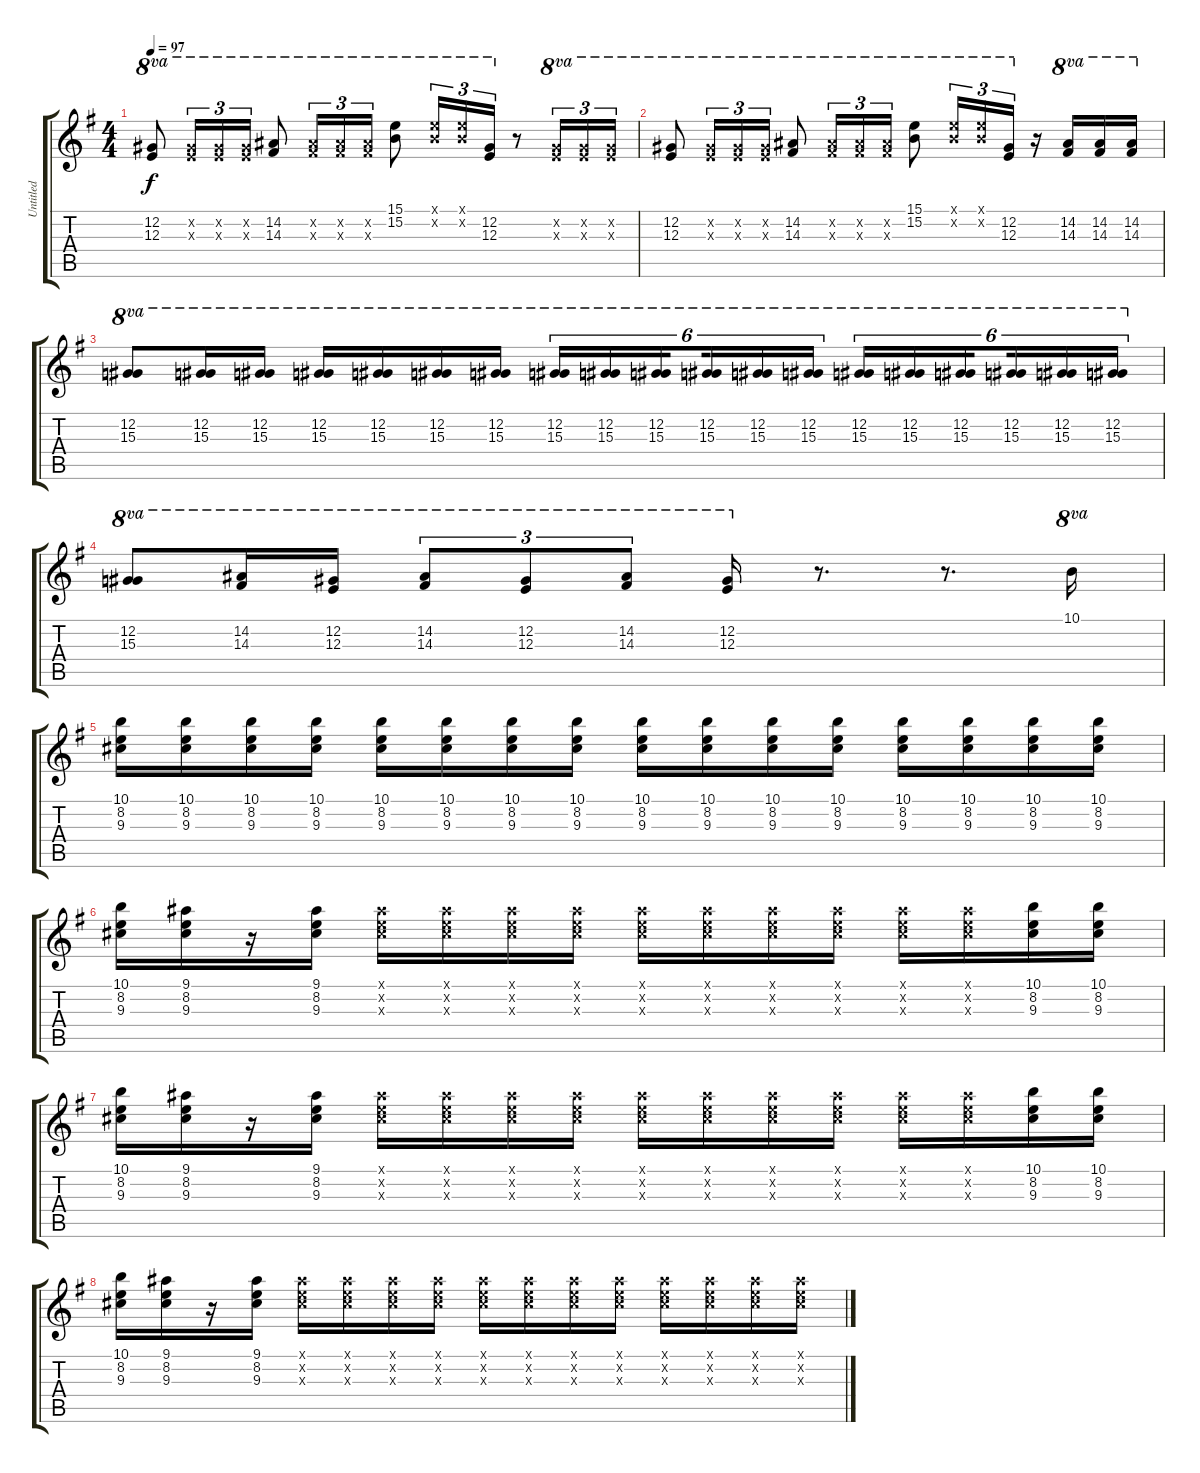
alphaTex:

\track ("Untitled" "Untitled") {instrument distortionguitar}
\staff {score tabs}
\tuning (Db4 Ab3 E3 B2 Gb2 Db2) {hide}
\ts (4 4)
\tempo 97
\clef g2
\ks g
(12.2 12.3).8{ot 8va dy f} (12.2{x} 12.3{x}).16{tu (3 2) ot 8va} (12.2{x} 12.3{x}).16{tu (3 2) ot 8va} (12.2{x} 12.3{x}).16{tu (3 2) ot 8va} (14.2 14.3).8{ot 8va} (14.2{x} 14.3{x}).16{tu (3 2) ot 8va} (14.2{x} 14.3{x}).16{tu (3 2) ot 8va} (14.2{x} 14.3{x}).16{tu (3 2) ot 8va} (15.1 15.2).8{ot 8va} (15.1{x} 15.2{x}).16{tu (3 2) ot 8va} (15.1{x} 15.2{x}).16{tu (3 2) ot 8va} (12.2 12.3).16{tu (3 2) ot 8va} r.8 (12.2{x} 12.3{x}).16{tu (3 2) ot 8va} (12.2{x} 12.3{x}).16{tu (3 2) ot 8va} (12.2{x} 12.3{x}).16{tu (3 2) ot 8va} |
(12.2 12.3).8{ot 8va} (12.2{x} 12.3{x}).16{tu (3 2) ot 8va} (12.2{x} 12.3{x}).16{tu (3 2) ot 8va} (12.2{x} 12.3{x}).16{tu (3 2) ot 8va} (14.2 14.3).8{ot 8va} (14.2{x} 14.3{x}).16{tu (3 2) ot 8va} (14.2{x} 14.3{x}).16{tu (3 2) ot 8va} (14.2{x} 14.3{x}).16{tu (3 2) ot 8va} (15.1 15.2).8{ot 8va} (15.1{x} 15.2{x}).16{tu (3 2) ot 8va} (15.1{x} 15.2{x}).16{tu (3 2) ot 8va} (12.2 12.3).16{tu (3 2) ot 8va} r.16 (14.2 14.3).16{ot 8va} (14.2 14.3).16{ot 8va} (14.2 14.3).16{ot 8va} |
(12.2 15.3).8{ot 8va} (12.2 15.3).16{ot 8va} (12.2 15.3).16{ot 8va} (12.2 15.3).16{ot 8va} (12.2 15.3).16{ot 8va} (12.2 15.3).16{ot 8va} (12.2 15.3).16{ot 8va} (12.2 15.3).16{tu (6 4) ot 8va} (12.2 15.3).16{tu (6 4) ot 8va} (12.2 15.3).16{tu (6 4) ot 8va beam splitsecondary} (12.2 15.3).16{tu (6 4) ot 8va} (12.2 15.3).16{tu (6 4) ot 8va} (12.2 15.3).16{tu (6 4) ot 8va} (12.2 15.3).16{tu (6 4) ot 8va} (12.2 15.3).16{tu (6 4) ot 8va} (12.2 15.3).16{tu (6 4) ot 8va beam splitsecondary} (12.2 15.3).16{tu (6 4) ot 8va} (12.2 15.3).16{tu (6 4) ot 8va} (12.2 15.3).16{tu (6 4) ot 8va} |
(12.2 15.3).8{ot 8va} (14.2 14.3).16{ot 8va} (12.2 12.3).16{ot 8va} (14.2 14.3).8{tu (3 2) ot 8va} (12.2 12.3).8{tu (3 2) ot 8va} (14.2 14.3).8{tu (3 2) ot 8va} (12.2 12.3).16{ot 8va} r.8{d} r.8{d} 10.1.16{ot 8va} |
(10.1 8.2 9.3).16 (10.1 8.2 9.3).16 (10.1 8.2 9.3).16 (10.1 8.2 9.3).16 (10.1 8.2 9.3).16 (10.1 8.2 9.3).16 (10.1 8.2 9.3).16 (10.1 8.2 9.3).16 (10.1 8.2 9.3).16 (10.1 8.2 9.3).16 (10.1 8.2 9.3).16 (10.1 8.2 9.3).16 (10.1 8.2 9.3).16 (10.1 8.2 9.3).16 (10.1 8.2 9.3).16 (10.1 8.2 9.3).16 |
(10.1 8.2 9.3).16 (9.1 8.2 9.3).16 r.16 (9.1 8.2 9.3).16 (9.1{x} 8.2{x} 9.3{x}).16 (9.1{x} 8.2{x} 9.3{x}).16 (9.1{x} 8.2{x} 9.3{x}).16 (9.1{x} 8.2{x} 9.3{x}).16 (9.1{x} 8.2{x} 9.3{x}).16 (9.1{x} 8.2{x} 9.3{x}).16 (9.1{x} 8.2{x} 9.3{x}).16 (9.1{x} 8.2{x} 9.3{x}).16 (9.1{x} 8.2{x} 9.3{x}).16 (9.1{x} 8.2{x} 9.3{x}).16 (10.1 8.2 9.3).16 (10.1 8.2 9.3).16 |
(10.1 8.2 9.3).16 (9.1 8.2 9.3).16 r.16 (9.1 8.2 9.3).16 (9.1{x} 8.2{x} 9.3{x}).16 (9.1{x} 8.2{x} 9.3{x}).16 (9.1{x} 8.2{x} 9.3{x}).16 (9.1{x} 8.2{x} 9.3{x}).16 (9.1{x} 8.2{x} 9.3{x}).16 (9.1{x} 8.2{x} 9.3{x}).16 (9.1{x} 8.2{x} 9.3{x}).16 (9.1{x} 8.2{x} 9.3{x}).16 (9.1{x} 8.2{x} 9.3{x}).16 (9.1{x} 8.2{x} 9.3{x}).16 (10.1 8.2 9.3).16 (10.1 8.2 9.3).16 |
(10.1 8.2 9.3).16 (9.1 8.2 9.3).16 r.16 (9.1 8.2 9.3).16 (9.1{x} 8.2{x} 9.3{x}).16 (9.1{x} 8.2{x} 9.3{x}).16 (9.1{x} 8.2{x} 9.3{x}).16 (9.1{x} 8.2{x} 9.3{x}).16 (9.1{x} 8.2{x} 9.3{x}).16 (9.1{x} 8.2{x} 9.3{x}).16 (9.1{x} 8.2{x} 9.3{x}).16 (9.1{x} 8.2{x} 9.3{x}).16 (9.1{x} 8.2{x} 9.3{x}).16 (9.1{x} 8.2{x} 9.3{x}).16 (9.1{x} 8.2{x} 9.3{x}).16 (9.1{x} 8.2{x} 9.3{x}).16
